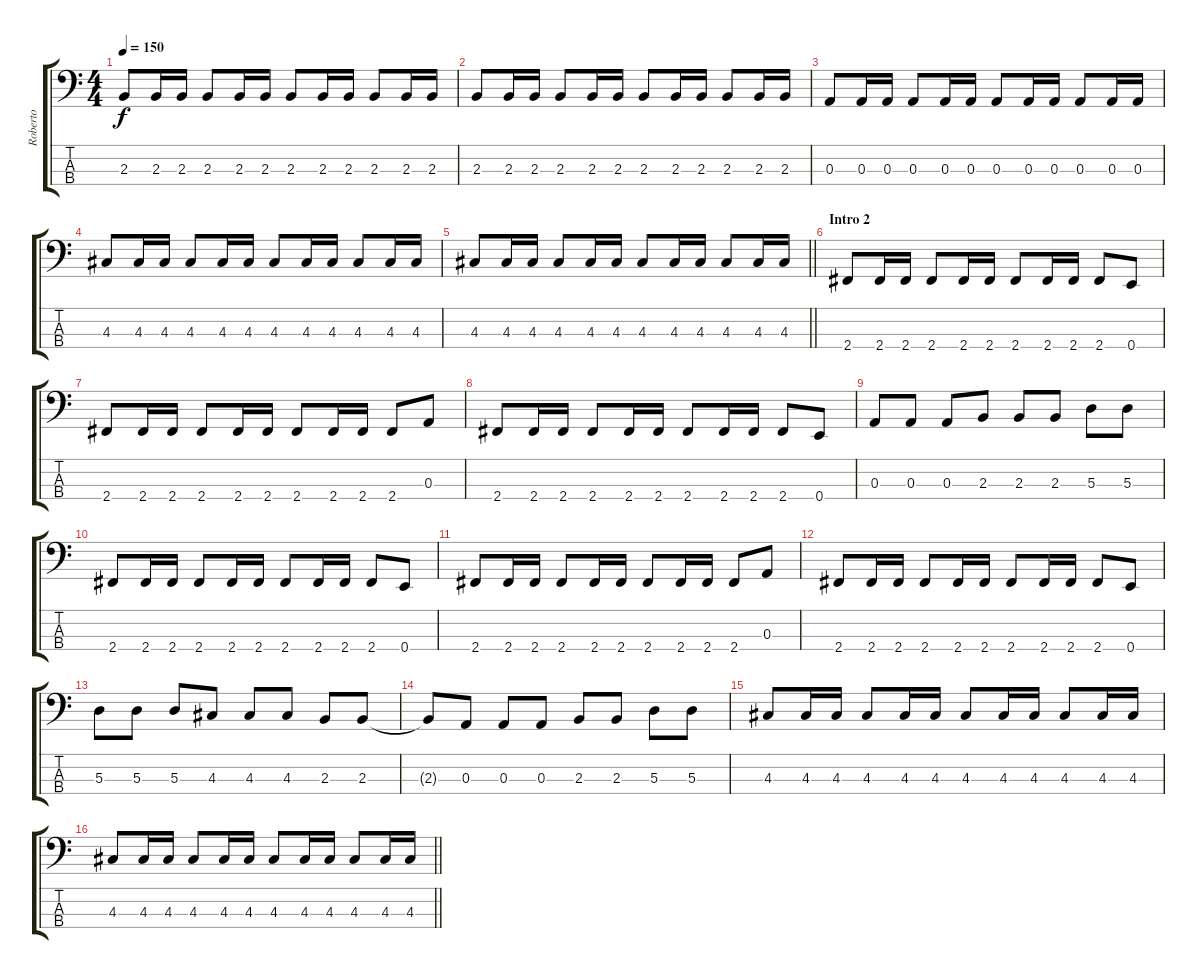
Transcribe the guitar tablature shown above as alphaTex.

\track ("Roberto" "Roberto") {instrument electricbassfinger}
\staff {score tabs}
\tuning (G2 D2 A1 E1) {hide}
\ts (4 4)
\tempo 150
\clef f4
\ks c
2.3.8{dy f} 2.3.16 2.3.16 2.3.8 2.3.16 2.3.16 2.3.8 2.3.16 2.3.16 2.3.8 2.3.16 2.3.16 |
2.3.8 2.3.16 2.3.16 2.3.8 2.3.16 2.3.16 2.3.8 2.3.16 2.3.16 2.3.8 2.3.16 2.3.16 |
0.3.8 0.3.16 0.3.16 0.3.8 0.3.16 0.3.16 0.3.8 0.3.16 0.3.16 0.3.8 0.3.16 0.3.16 |
4.3.8 4.3.16 4.3.16 4.3.8 4.3.16 4.3.16 4.3.8 4.3.16 4.3.16 4.3.8 4.3.16 4.3.16 |
\barLineRight lightlight
4.3.8 4.3.16 4.3.16 4.3.8 4.3.16 4.3.16 4.3.8 4.3.16 4.3.16 4.3.8 4.3.16 4.3.16 |
\section ("" "Intro 2")
2.4.8 2.4.16 2.4.16 2.4.8 2.4.16 2.4.16 2.4.8 2.4.16 2.4.16 2.4.8 0.4.8 |
2.4.8 2.4.16 2.4.16 2.4.8 2.4.16 2.4.16 2.4.8 2.4.16 2.4.16 2.4.8 0.3.8 |
2.4.8 2.4.16 2.4.16 2.4.8 2.4.16 2.4.16 2.4.8 2.4.16 2.4.16 2.4.8 0.4.8 |
0.3.8 0.3.8 0.3.8 2.3.8 2.3.8 2.3.8 5.3.8 5.3.8 |
2.4.8 2.4.16 2.4.16 2.4.8 2.4.16 2.4.16 2.4.8 2.4.16 2.4.16 2.4.8 0.4.8 |
2.4.8 2.4.16 2.4.16 2.4.8 2.4.16 2.4.16 2.4.8 2.4.16 2.4.16 2.4.8 0.3.8 |
2.4.8 2.4.16 2.4.16 2.4.8 2.4.16 2.4.16 2.4.8 2.4.16 2.4.16 2.4.8 0.4.8 |
5.3.8 5.3.8 5.3.8 4.3.8 4.3.8 4.3.8 2.3.8 2.3.8 |
2.3{t}.8 0.3.8 0.3.8 0.3.8 2.3.8 2.3.8 5.3.8 5.3.8 |
4.3.8 4.3.16 4.3.16 4.3.8 4.3.16 4.3.16 4.3.8 4.3.16 4.3.16 4.3.8 4.3.16 4.3.16 |
\barLineRight lightlight
4.3.8 4.3.16 4.3.16 4.3.8 4.3.16 4.3.16 4.3.8 4.3.16 4.3.16 4.3.8 4.3.16 4.3.16
